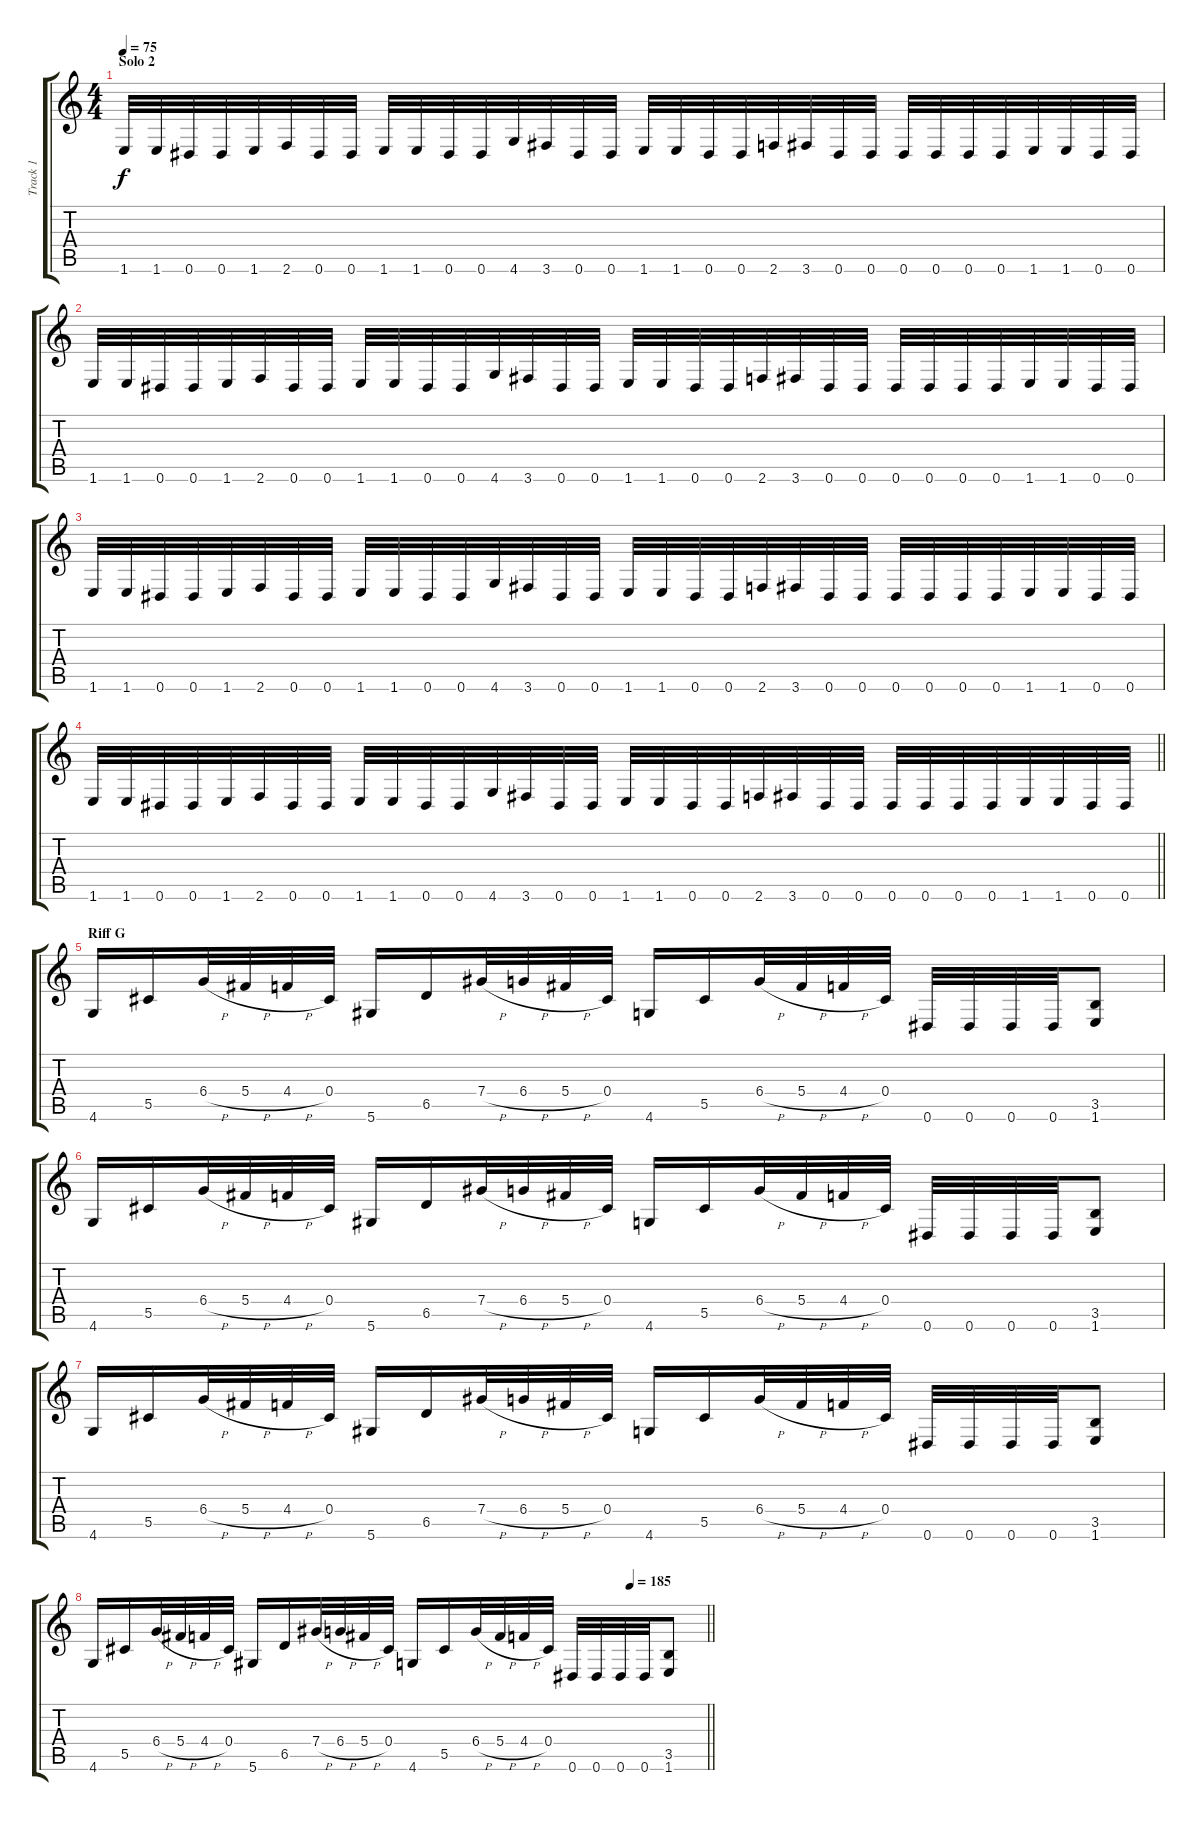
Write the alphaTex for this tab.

\track ("Track 1" "Track 1") {instrument distortionguitar}
\staff {score tabs}
\tuning (Eb4 Bb3 Gb3 Db3 Ab2 Eb2) {hide}
\ts (4 4)
\section ("" "Solo 2")
\tempo 75
\clef g2
\ks c
1.6.32{dy f} 1.6.32 0.6.32 0.6.32 1.6.32 2.6.32 0.6.32 0.6.32 1.6.32 1.6.32 0.6.32 0.6.32 4.6.32 3.6.32 0.6.32 0.6.32 1.6.32 1.6.32 0.6.32 0.6.32 2.6.32 3.6.32 0.6.32 0.6.32 0.6.32 0.6.32 0.6.32 0.6.32 1.6.32 1.6.32 0.6.32 0.6.32 |
1.6.32 1.6.32 0.6.32 0.6.32 1.6.32 2.6.32 0.6.32 0.6.32 1.6.32 1.6.32 0.6.32 0.6.32 4.6.32 3.6.32 0.6.32 0.6.32 1.6.32 1.6.32 0.6.32 0.6.32 2.6.32 3.6.32 0.6.32 0.6.32 0.6.32 0.6.32 0.6.32 0.6.32 1.6.32 1.6.32 0.6.32 0.6.32 |
1.6.32 1.6.32 0.6.32 0.6.32 1.6.32 2.6.32 0.6.32 0.6.32 1.6.32 1.6.32 0.6.32 0.6.32 4.6.32 3.6.32 0.6.32 0.6.32 1.6.32 1.6.32 0.6.32 0.6.32 2.6.32 3.6.32 0.6.32 0.6.32 0.6.32 0.6.32 0.6.32 0.6.32 1.6.32 1.6.32 0.6.32 0.6.32 |
\barLineRight lightlight
1.6.32 1.6.32 0.6.32 0.6.32 1.6.32 2.6.32 0.6.32 0.6.32 1.6.32 1.6.32 0.6.32 0.6.32 4.6.32 3.6.32 0.6.32 0.6.32 1.6.32 1.6.32 0.6.32 0.6.32 2.6.32 3.6.32 0.6.32 0.6.32 0.6.32 0.6.32 0.6.32 0.6.32 1.6.32 1.6.32 0.6.32 0.6.32 |
\section ("" "Riff G")
4.6.16 5.5.16 6.4{h}.32 5.4{h}.32 4.4{h}.32 0.4.32 5.6.16 6.5.16 7.4{h}.32 6.4{h}.32 5.4{h}.32 0.4.32 4.6.16 5.5.16 6.4{h}.32 5.4{h}.32 4.4{h}.32 0.4.32 0.6.32 0.6.32 0.6.32 0.6.32 (3.5 1.6).8 |
4.6.16 5.5.16 6.4{h}.32 5.4{h}.32 4.4{h}.32 0.4.32 5.6.16 6.5.16 7.4{h}.32 6.4{h}.32 5.4{h}.32 0.4.32 4.6.16 5.5.16 6.4{h}.32 5.4{h}.32 4.4{h}.32 0.4.32 0.6.32 0.6.32 0.6.32 0.6.32 (3.5 1.6).8 |
4.6.16 5.5.16 6.4{h}.32 5.4{h}.32 4.4{h}.32 0.4.32 5.6.16 6.5.16 7.4{h}.32 6.4{h}.32 5.4{h}.32 0.4.32 4.6.16 5.5.16 6.4{h}.32 5.4{h}.32 4.4{h}.32 0.4.32 0.6.32 0.6.32 0.6.32 0.6.32 (3.5 1.6).8 |
\tempo (185 0.875)
\barLineRight lightlight
4.6.16 5.5.16 6.4{h}.32 5.4{h}.32 4.4{h}.32 0.4.32 5.6.16 6.5.16 7.4{h}.32 6.4{h}.32 5.4{h}.32 0.4.32 4.6.16 5.5.16 6.4{h}.32 5.4{h}.32 4.4{h}.32 0.4.32 0.6.32 0.6.32 0.6.32 0.6.32 (3.5 1.6).8
